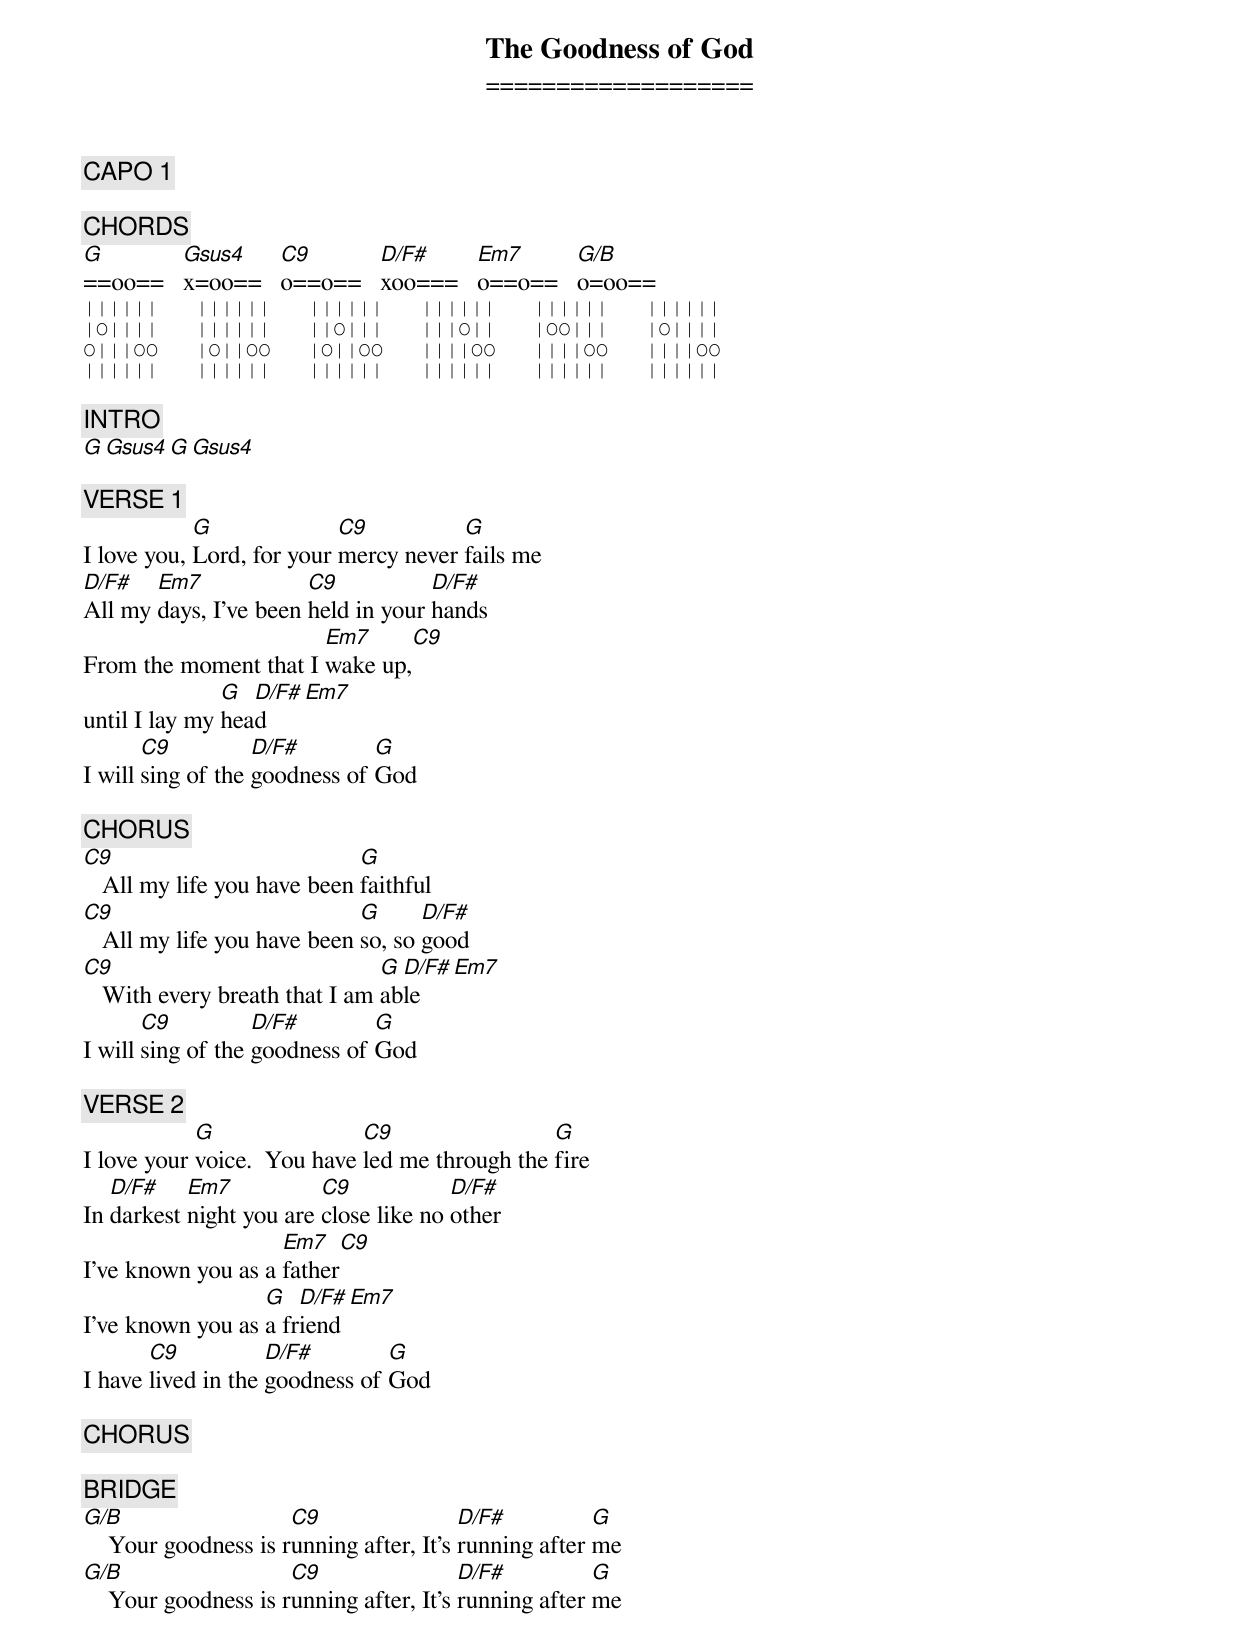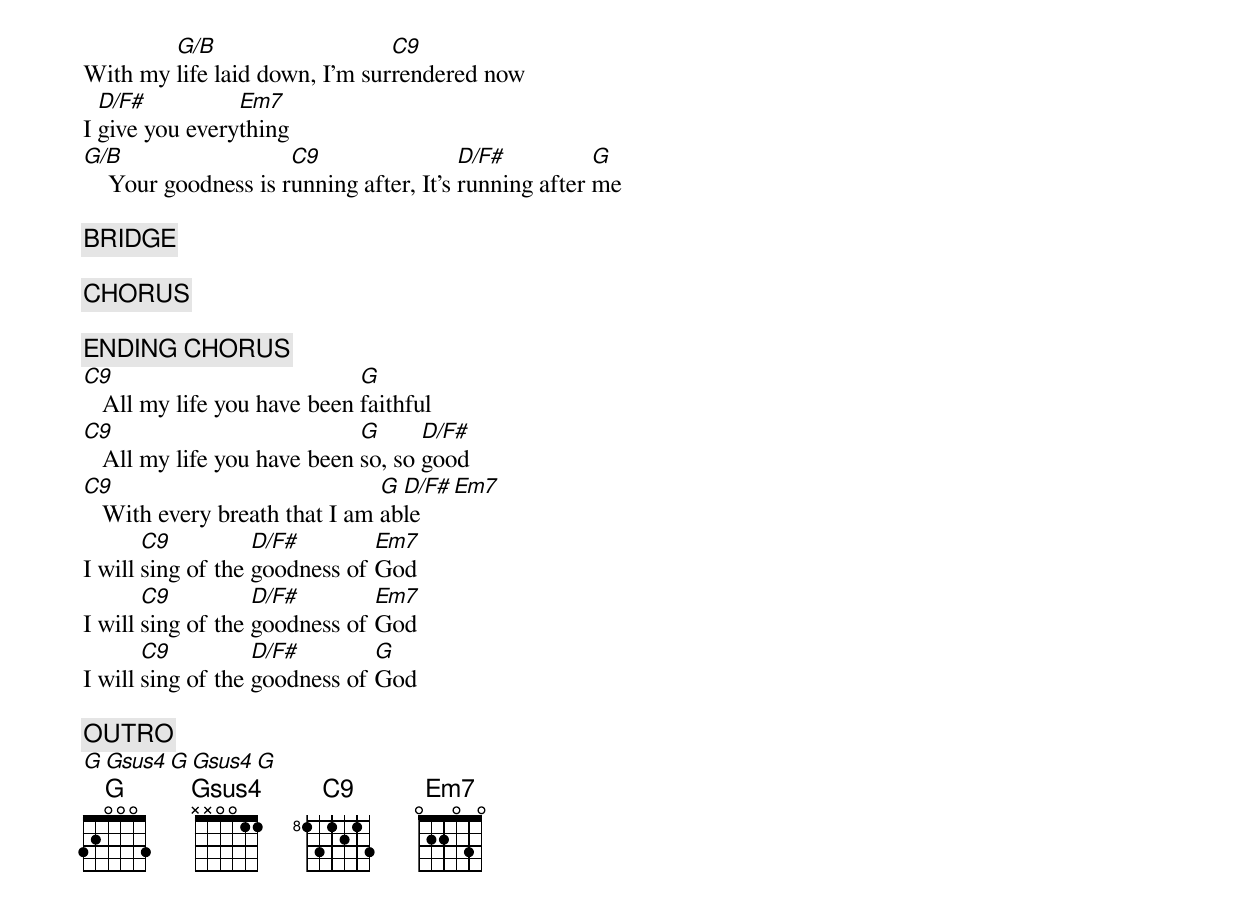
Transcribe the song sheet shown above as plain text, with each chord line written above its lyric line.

The Goodness of God
===================

[ CAPO 1 ]

[ CHORDS ]
G        Gsus4    C9       D/F#     Em7      G/B
==oo==   x=oo==   o==o==   xoo===   o==o==   o=oo==
||||||   ||||||   ||||||   ||||||   ||||||   ||||||
|O||||   ||||||   ||O|||   |||O||   |OO|||   |O||||
O|||OO   |O||OO   |O||OO   ||||OO   ||||OO   ||||OO
||||||   ||||||   ||||||   ||||||   ||||||   ||||||

[ INTRO ]
G   Gsus4   G  Gsus4

[ VERSE 1 ]
            G              C9          G
I love you, Lord, for your mercy never fails me
D/F#   Em7             C9           D/F#
All my days, I’ve been held in your hands
                       Em7     C9
From the moment that I wake up,
               G  D/F# Em7
until I lay my head
       C9          D/F#        G
I will sing of the goodness of God

[ CHORUS ]
C9                           G
   All my life you have been faithful
C9                           G      D/F#
   All my life you have been so, so good
C9                             G D/F# Em7
   With every breath that I am able
       C9          D/F#        G
I will sing of the goodness of God

[ VERSE 2 ]
            G                C9                 G
I love your voice.  You have led me through the fire
   D/F#    Em7           C9            D/F#
In darkest night you are close like no other
                    Em7      C9
I’ve known you as a father
                  G   D/F#  Em7
I’ve known you as a friend
       C9           D/F#        G
I have lived in the goodness of God

[ CHORUS ]

[ BRIDGE ]
G/B                   C9                 D/F#          G
    Your goodness is running after, It’s running after me
G/B                   C9                 D/F#          G
    Your goodness is running after, It’s running after me
        G/B                    C9
With my life laid down, I’m surrendered now
  D/F#          Em7
I give you everything
G/B                   C9                 D/F#          G
    Your goodness is running after, It's running after me

[ BRIDGE ]

[ CHORUS ]

[ ENDING CHORUS ]
C9                           G
   All my life you have been faithful
C9                           G      D/F#
   All my life you have been so, so good
C9                             G D/F# Em7
   With every breath that I am able
       C9          D/F#        Em7
I will sing of the goodness of God
       C9          D/F#        Em7
I will sing of the goodness of God
       C9          D/F#        G
I will sing of the goodness of God

[ OUTRO ]
G    Gsus4  G Gsus4  G
